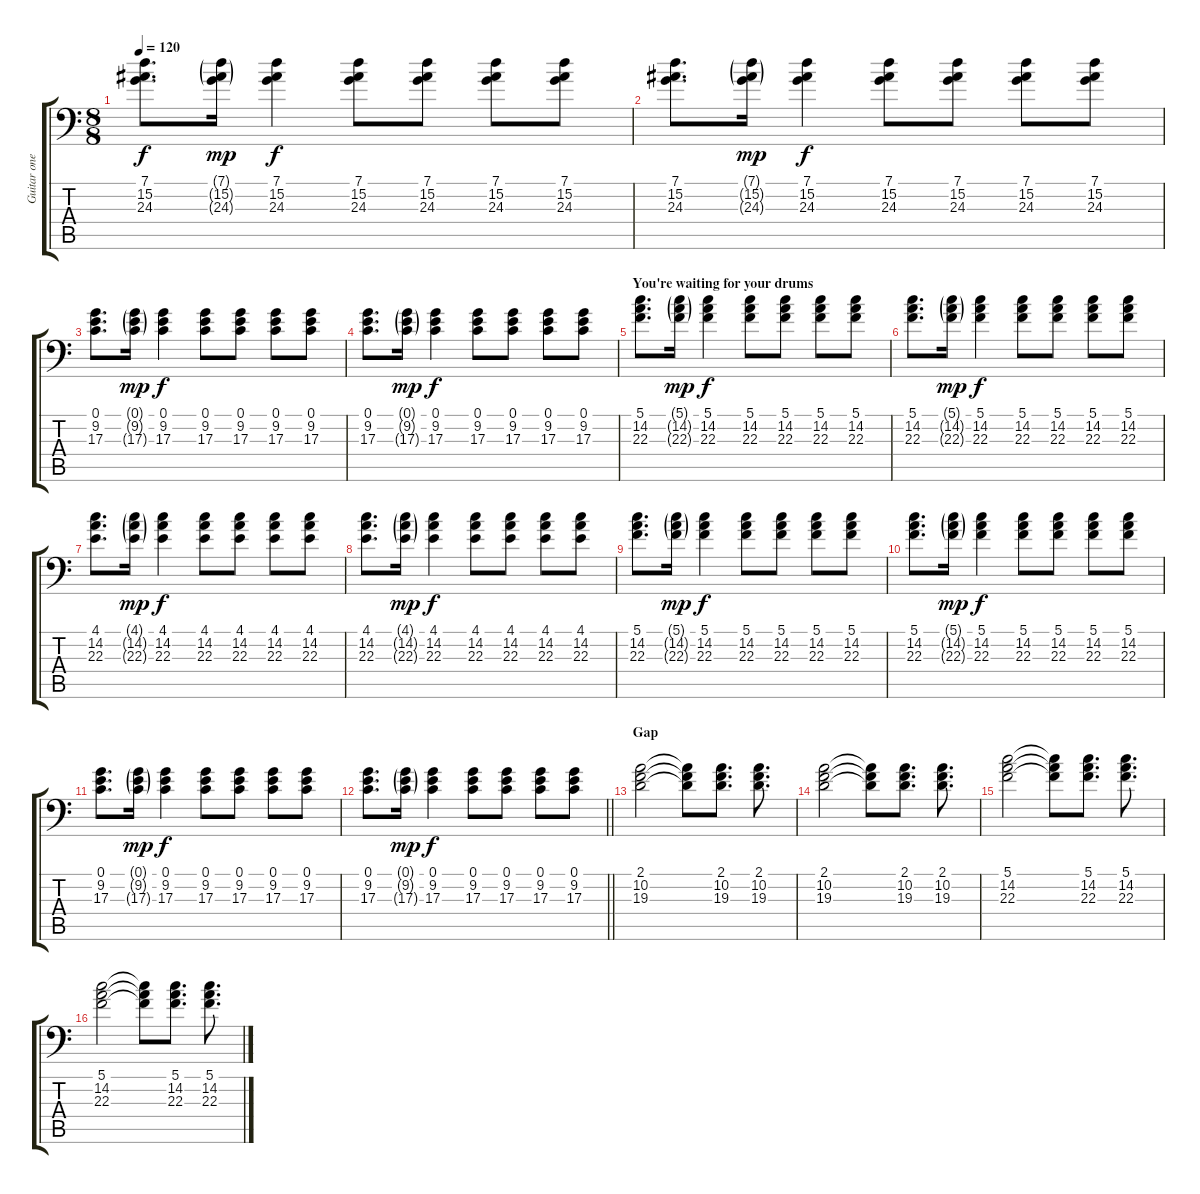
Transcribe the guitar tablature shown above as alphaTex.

\track ("Guitar one" "Guitar one") {instrument electricguitarclean}
\staff {score tabs}
\tuning (C3 G2 D2 A1 E1 B0) {hide}
\ts (8 8)
\tempo 120
\clef f4
\ks c
(7.1 15.2 24.3).8{d dy f} (7.1{g} 15.2{g} 24.3{g}).16{dy mp} (7.1 15.2 24.3).4{dy f} (7.1 15.2 24.3).8 (7.1 15.2 24.3).8 (7.1 15.2 24.3).8 (7.1 15.2 24.3).8 |
(7.1 15.2 24.3).8{d} (7.1{g} 15.2{g} 24.3{g}).16{dy mp} (7.1 15.2 24.3).4{dy f} (7.1 15.2 24.3).8 (7.1 15.2 24.3).8 (7.1 15.2 24.3).8 (7.1 15.2 24.3).8 |
(0.1 9.2 17.3).8{d} (0.1{g} 9.2{g} 17.3{g}).16{dy mp} (0.1 9.2 17.3).4{dy f} (0.1 9.2 17.3).8 (0.1 9.2 17.3).8 (0.1 9.2 17.3).8 (0.1 9.2 17.3).8 |
(0.1 9.2 17.3).8{d} (0.1{g} 9.2{g} 17.3{g}).16{dy mp} (0.1 9.2 17.3).4{dy f} (0.1 9.2 17.3).8 (0.1 9.2 17.3).8 (0.1 9.2 17.3).8 (0.1 9.2 17.3).8 |
\section ("" "You're waiting for your drums ")
(5.1 14.2 22.3).8{d} (5.1{g} 14.2{g} 22.3{g}).16{dy mp} (5.1 14.2 22.3).4{dy f} (5.1 14.2 22.3).8 (5.1 14.2 22.3).8 (5.1 14.2 22.3).8 (5.1 14.2 22.3).8 |
(5.1 14.2 22.3).8{d} (5.1{g} 14.2{g} 22.3{g}).16{dy mp} (5.1 14.2 22.3).4{dy f} (5.1 14.2 22.3).8 (5.1 14.2 22.3).8 (5.1 14.2 22.3).8 (5.1 14.2 22.3).8 |
(4.1 14.2 22.3).8{d} (4.1{g} 14.2{g} 22.3{g}).16{dy mp} (4.1 14.2 22.3).4{dy f} (4.1 14.2 22.3).8 (4.1 14.2 22.3).8 (4.1 14.2 22.3).8 (4.1 14.2 22.3).8 |
(4.1 14.2 22.3).8{d} (4.1{g} 14.2{g} 22.3{g}).16{dy mp} (4.1 14.2 22.3).4{dy f} (4.1 14.2 22.3).8 (4.1 14.2 22.3).8 (4.1 14.2 22.3).8 (4.1 14.2 22.3).8 |
(5.1 14.2 22.3).8{d} (5.1{g} 14.2{g} 22.3{g}).16{dy mp} (5.1 14.2 22.3).4{dy f} (5.1 14.2 22.3).8 (5.1 14.2 22.3).8 (5.1 14.2 22.3).8 (5.1 14.2 22.3).8 |
(5.1 14.2 22.3).8{d} (5.1{g} 14.2{g} 22.3{g}).16{dy mp} (5.1 14.2 22.3).4{dy f} (5.1 14.2 22.3).8 (5.1 14.2 22.3).8 (5.1 14.2 22.3).8 (5.1 14.2 22.3).8 |
(0.1 9.2 17.3).8{d} (0.1{g} 9.2{g} 17.3{g}).16{dy mp} (0.1 9.2 17.3).4{dy f} (0.1 9.2 17.3).8 (0.1 9.2 17.3).8 (0.1 9.2 17.3).8 (0.1 9.2 17.3).8 |
\barLineRight lightlight
(0.1 9.2 17.3).8{d} (0.1{g} 9.2{g} 17.3{g}).16{dy mp} (0.1 9.2 17.3).4{dy f} (0.1 9.2 17.3).8 (0.1 9.2 17.3).8 (0.1 9.2 17.3).8 (0.1 9.2 17.3).8 |
\section ("" "Gap")
(2.1 10.2 19.3).2 (2.1{t} 10.2{t} 19.3{t}).8 (2.1 10.2 19.3).8{d} (2.1 10.2 19.3).8{d} |
(2.1 10.2 19.3).2 (2.1{t} 10.2{t} 19.3{t}).8 (2.1 10.2 19.3).8{d} (2.1 10.2 19.3).8{d} |
(5.1 14.2 22.3).2 (5.1{t} 14.2{t} 22.3{t}).8 (5.1 14.2 22.3).8{d} (5.1 14.2 22.3).8{d} |
(5.1 14.2 22.3).2 (5.1{t} 14.2{t} 22.3{t}).8 (5.1 14.2 22.3).8{d} (5.1 14.2 22.3).8{d}
